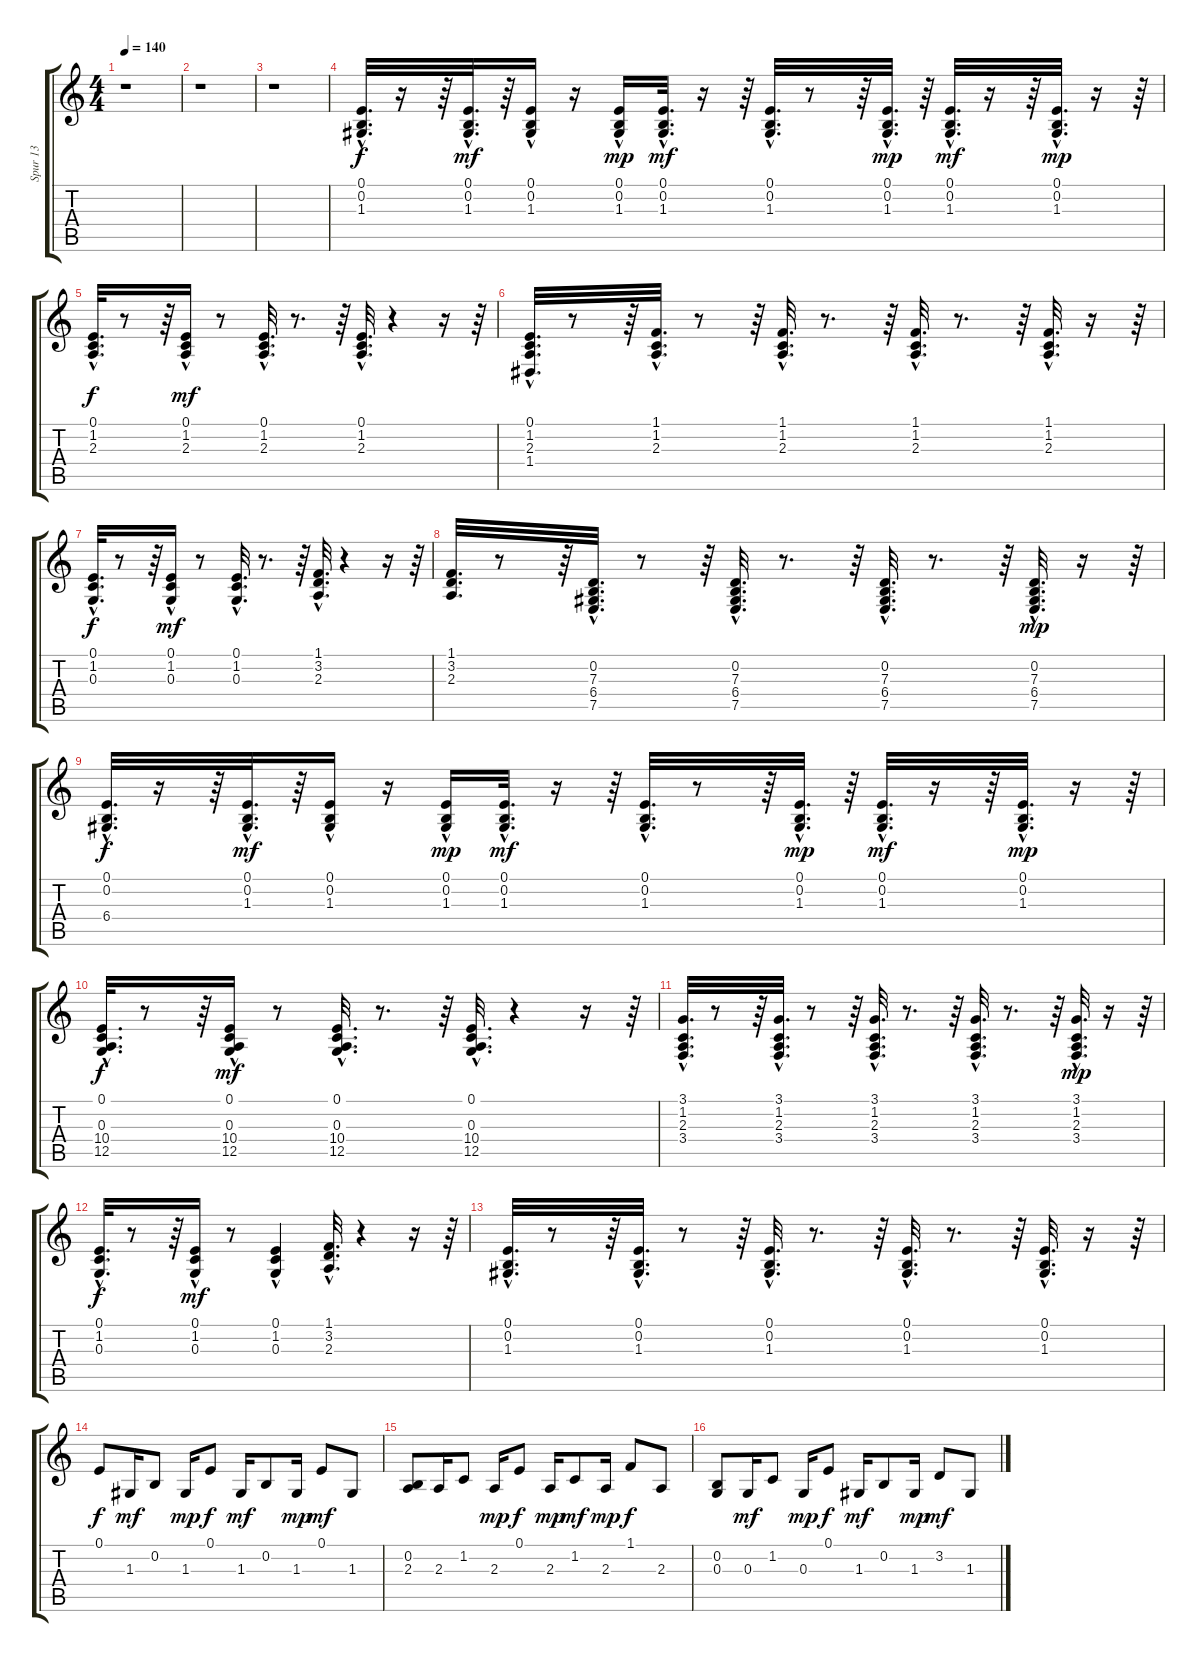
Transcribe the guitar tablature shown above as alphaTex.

\track ("Spur 13" "Spur 13") {instrument lead8bassandlead}
\staff {score tabs}
\tuning (E4 B3 G3 D3 A2 E2) {hide}
\ts (4 4)
\tempo 140
\clef g2
\ks c
r.1{dy f} |
r.1 |
r.1 |
(0.1{hac} 0.2{hac} 1.3{hac}).32{d} r.16 r.64 (0.1{hac} 0.2{hac} 1.3{hac}).32{d dy mf} r.64 (0.1{hac} 0.2 1.3{hac}).16 r.16 (0.1{hac} 0.2 1.3{hac}).16{dy mp} (0.1{hac} 0.2{hac} 1.3{hac}).32{d dy mf} r.16 r.64 (0.1{hac} 0.2{hac} 1.3{hac}).32{d} r.8 r.64 (0.1{hac} 0.2 1.3{hac}).32{d dy mp} r.64 (0.1{hac} 0.2{hac} 1.3{hac}).32{d dy mf} r.16 r.64 (0.1{hac} 0.2{hac} 1.3{hac}).32{d dy mp} r.16 r.64 |
(0.1{hac} 1.2{hac} 2.3{hac}).32{d dy f} r.8 r.64 (0.1{hac} 1.2 2.3{hac}).16{dy mf} r.8 (0.1{hac} 1.2{hac} 2.3{hac}).32{d} r.8{d} r.64 (0.1{hac} 1.2{hac} 2.3{hac}).32{d} r.4 r.16 r.64 |
(0.1 1.2{hac} 2.3{hac} 1.4{hac}).32{d} r.8 r.64 (1.1{hac} 1.2 2.3).32{d} r.8 r.64 (1.1{hac} 1.2{hac} 2.3{hac}).32{d} r.8{d} r.64 (1.1{hac} 1.2{hac} 2.3{hac}).32{d} r.8{d} r.64 (1.1{hac} 1.2{hac} 2.3).32{d} r.16 r.64 |
(0.1{hac} 1.2{hac} 0.3{hac}).32{d dy f} r.8 r.64 (0.1{hac} 1.2 0.3{hac}).16{dy mf} r.8 (0.1{hac} 1.2{hac} 0.3{hac}).32{d} r.8{d} r.64 (1.1{hac} 3.2{hac} 2.3{hac}).32{d} r.4 r.16 r.64 |
(1.1 3.2 2.3).32{d} r.8 r.64 (0.2 7.3{hac} 6.4 7.5).32{d} r.8 r.64 (0.2{hac} 7.3{hac} 6.4{hac} 7.5{hac}).32{d} r.8{d} r.64 (0.2{hac} 7.3{hac} 6.4{hac} 7.5{hac}).32{d} r.8{d} r.64 (0.2{hac} 7.3{hac} 6.4 7.5{hac}).32{d dy mp} r.16 r.64 |
(0.1{hac} 0.2{hac} 6.4{hac}).32{d dy f} r.16 r.64 (0.1{hac} 0.2{hac} 1.3{hac}).32{d dy mf} r.64 (0.1{hac} 0.2 1.3{hac}).16 r.16 (0.1{hac} 0.2 1.3{hac}).16{dy mp} (0.1{hac} 0.2{hac} 1.3{hac}).32{d dy mf} r.16 r.64 (0.1{hac} 0.2{hac} 1.3{hac}).32{d} r.8 r.64 (0.1{hac} 0.2 1.3{hac}).32{d dy mp} r.64 (0.1{hac} 0.2{hac} 1.3{hac}).32{d dy mf} r.16 r.64 (0.1{hac} 0.2{hac} 1.3{hac}).32{d dy mp} r.16 r.64 |
(0.1{hac} 0.3{hac} 10.4{hac} 12.5{hac}).32{d dy f} r.8 r.64 (0.1{hac} 0.3{hac} 10.4 12.5).16{dy mf} r.8 (0.1{hac} 0.3{hac} 10.4{hac} 12.5{hac}).32{d} r.8{d} r.64 (0.1{hac} 0.3{hac} 10.4{hac} 12.5{hac}).32{d} r.4 r.16 r.64 |
(3.1{hac} 1.2{hac} 2.3{hac} 3.4{hac}).32{d} r.8 r.64 (3.1{hac} 1.2 2.3 3.4).32{d} r.8 r.64 (3.1{hac} 1.2{hac} 2.3{hac} 3.4{hac}).32{d} r.8{d} r.64 (3.1{hac} 1.2{hac} 2.3{hac} 3.4{hac}).32{d} r.8{d} r.64 (3.1{hac} 1.2{hac} 2.3 3.4{hac}).32{d dy mp} r.16 r.64 |
(0.1{hac} 1.2{hac} 0.3{hac}).32{d dy f} r.8 r.64 (0.1{hac} 1.2 0.3{hac}).16{dy mf} r.8 (0.1{hac} 1.2{hac} 0.3).4 (1.1{hac} 3.2{hac} 2.3{hac}).32{d} r.4 r.16 r.64 |
(0.1{hac} 0.2{hac} 1.3{hac}).32{d} r.8 r.64 (0.1{hac} 0.2 1.3).32{d} r.8 r.64 (0.1{hac} 0.2{hac} 1.3{hac}).32{d} r.8{d} r.64 (0.1{hac} 0.2{hac} 1.3{hac}).32{d} r.8{d} r.64 (0.1{hac} 0.2{hac} 1.3).32{d} r.16 r.64 |
0.1.8{dy f} 1.3.16{dy mf} 0.2.8 1.3.16{dy mp} 0.1.8{dy f} 1.3.16{dy mf} 0.2.8 1.3.16{dy mp} 0.1.8{dy mf} 1.3.8 |
(0.2 2.3).8 2.3.16 1.2.8 2.3.16{dy mp} 0.1.8{dy f} 2.3.16{dy mp} 1.2.8{dy mf} 2.3.16{dy mp} 1.1.8{dy f} 2.3.8 |
(0.2 0.3).8 0.3.16{dy mf} 1.2.8 0.3.16{dy mp} 0.1.8{dy f} 1.3.16{dy mf} 0.2.8 1.3.16{dy mp} 3.2.8{dy mf} 1.3.8
